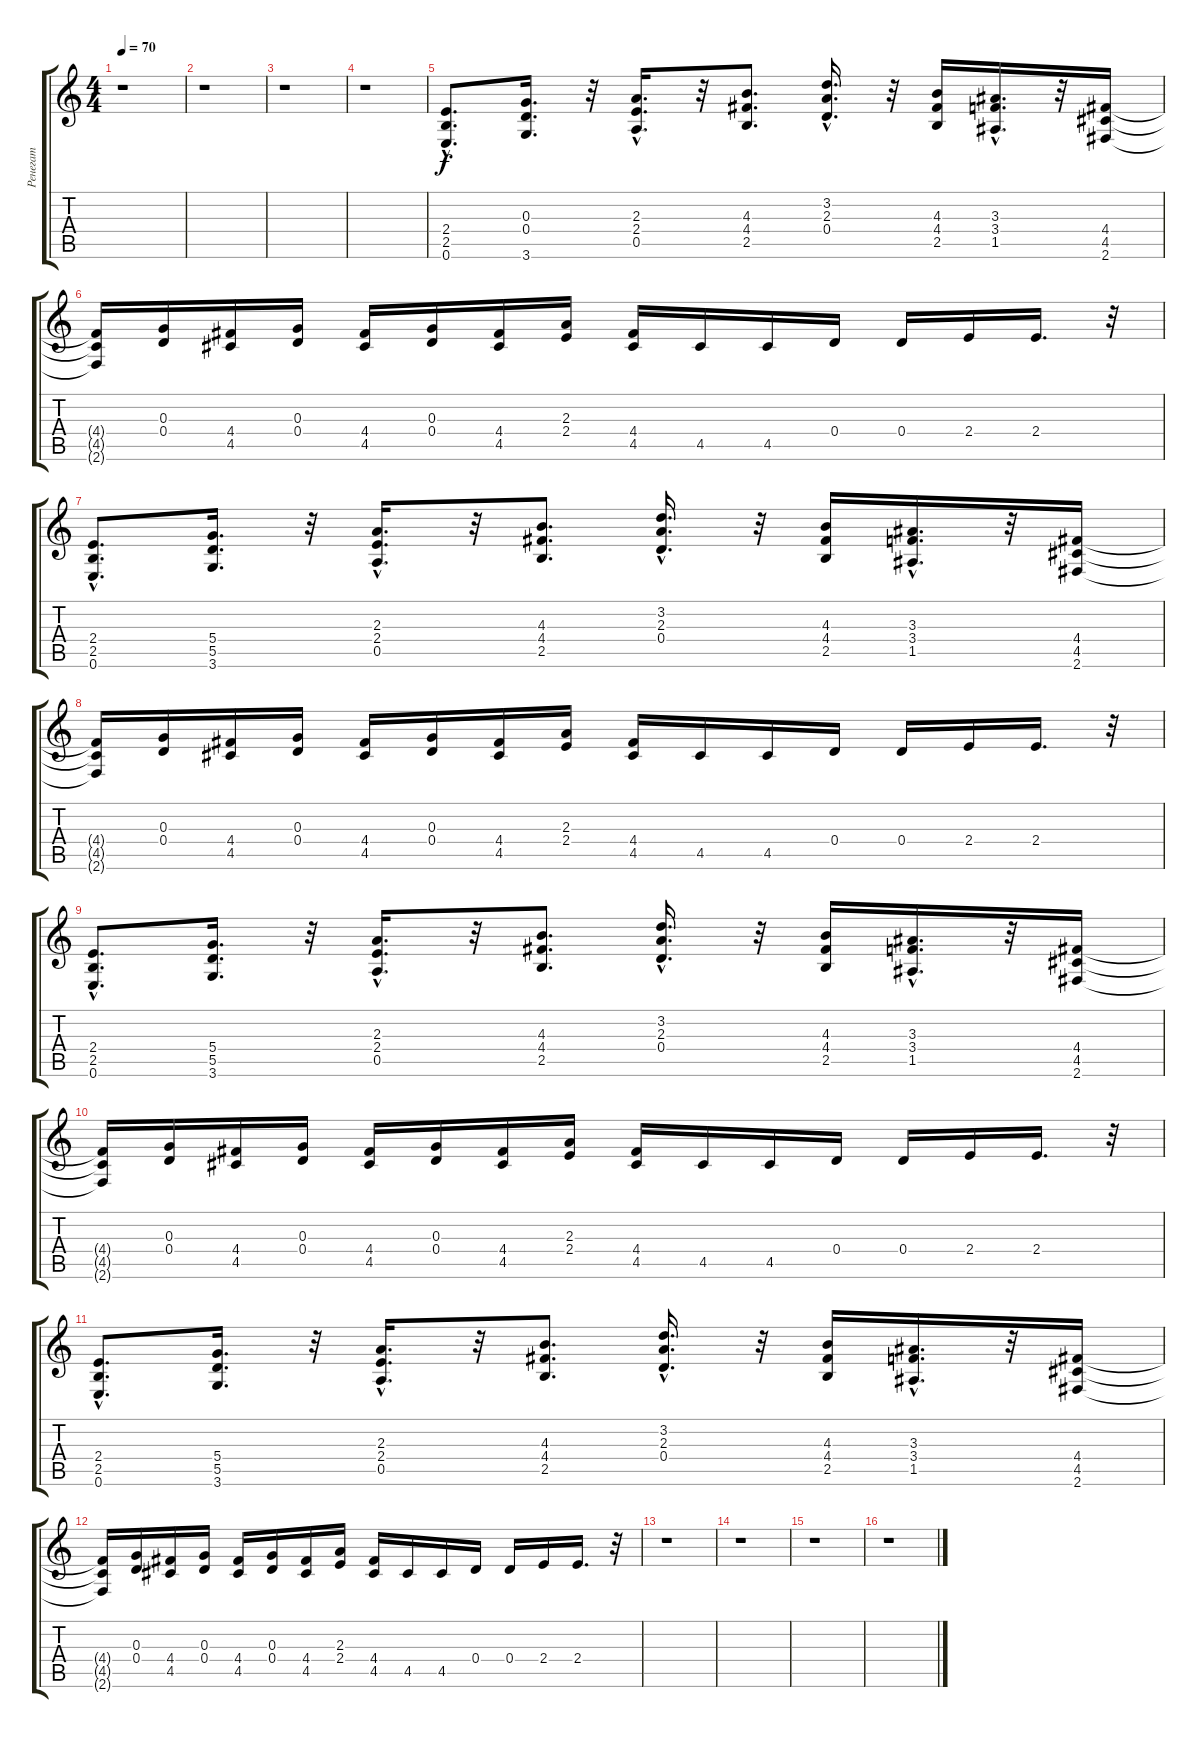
\track ("Ренегат" "Ренегат") {instrument overdrivenguitar}
\staff {score tabs}
\tuning (E4 B3 G3 D3 A2 E2) {hide}
\ts (4 4)
\tempo 70
\clef g2
\ks c
r.1{dy f instrument overdrivenguitar} |
r.1 |
r.1 |
r.1 |
(2.4{hac} 2.5{hac} 0.6{hac}).8{d} (0.3 0.4 3.6).16{d} r.32 (2.3{hac} 2.4{hac} 0.5{hac}).16{d} r.32 (4.3 4.4 2.5).8{d} (3.2{hac} 2.3{hac} 0.4{hac}).16{d} r.32 (4.3 4.4 2.5).16 (3.3{hac} 3.4{hac} 1.5{hac}).16{d} r.32 (4.4 4.5 2.6).16 |
(4.4{t} 4.5{t} 2.6{t}).16 (0.3 0.4).16 (4.4 4.5).16 (0.3 0.4).16 (4.4 4.5).16 (0.3 0.4).16 (4.4 4.5).16 (2.3 2.4).16 (4.4 4.5).16 4.5.16 4.5.16 0.4.16 0.4.16 2.4.16 2.4.16{d} r.32 |
(2.4{hac} 2.5{hac} 0.6{hac}).8{d} (5.4 5.5 3.6).16{d} r.32 (2.3{hac} 2.4{hac} 0.5{hac}).16{d} r.32 (4.3 4.4 2.5).8{d} (3.2{hac} 2.3{hac} 0.4{hac}).16{d} r.32 (4.3 4.4 2.5).16 (3.3{hac} 3.4{hac} 1.5{hac}).16{d} r.32 (4.4 4.5 2.6).16 |
(4.4{t} 4.5{t} 2.6{t}).16 (0.3 0.4).16 (4.4 4.5).16 (0.3 0.4).16 (4.4 4.5).16 (0.3 0.4).16 (4.4 4.5).16 (2.3 2.4).16 (4.4 4.5).16 4.5.16 4.5.16 0.4.16 0.4.16 2.4.16 2.4.16{d} r.32 |
(2.4{hac} 2.5{hac} 0.6{hac}).8{d} (5.4 5.5 3.6).16{d} r.32 (2.3{hac} 2.4{hac} 0.5{hac}).16{d} r.32 (4.3 4.4 2.5).8{d} (3.2{hac} 2.3{hac} 0.4{hac}).16{d} r.32 (4.3 4.4 2.5).16 (3.3{hac} 3.4{hac} 1.5{hac}).16{d} r.32 (4.4 4.5 2.6).16 |
(4.4{t} 4.5{t} 2.6{t}).16 (0.3 0.4).16 (4.4 4.5).16 (0.3 0.4).16 (4.4 4.5).16 (0.3 0.4).16 (4.4 4.5).16 (2.3 2.4).16 (4.4 4.5).16 4.5.16 4.5.16 0.4.16 0.4.16 2.4.16 2.4.16{d} r.32 |
(2.4{hac} 2.5{hac} 0.6{hac}).8{d} (5.4 5.5 3.6).16{d} r.32 (2.3{hac} 2.4{hac} 0.5{hac}).16{d} r.32 (4.3 4.4 2.5).8{d} (3.2{hac} 2.3{hac} 0.4{hac}).16{d} r.32 (4.3 4.4 2.5).16 (3.3{hac} 3.4{hac} 1.5{hac}).16{d} r.32 (4.4 4.5 2.6).16 |
(4.4{t} 4.5{t} 2.6{t}).16 (0.3 0.4).16 (4.4 4.5).16 (0.3 0.4).16 (4.4 4.5).16 (0.3 0.4).16 (4.4 4.5).16 (2.3 2.4).16 (4.4 4.5).16 4.5.16 4.5.16 0.4.16 0.4.16 2.4.16 2.4.16{d} r.32 |
r.1 |
r.1 |
r.1 |
r.1
